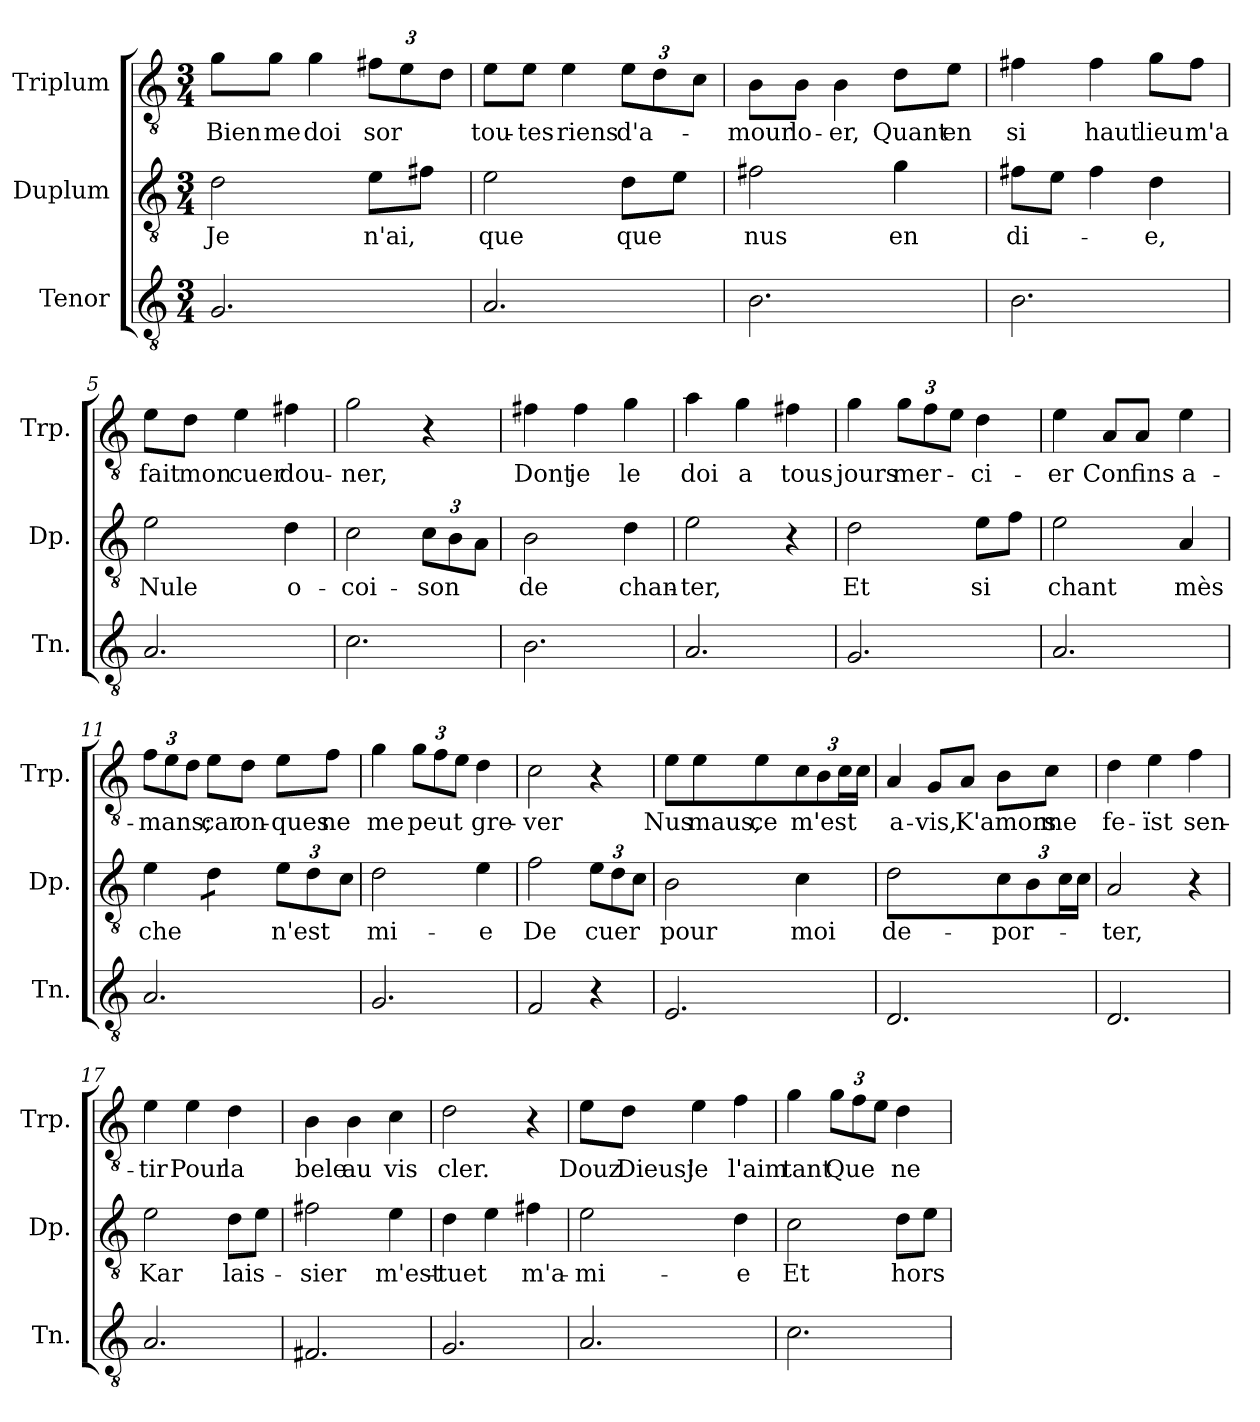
**kern	**kern	**text	**kern	**text
*part3	*part2	*part2	*part1	*part1
*staff3	*staff2	*staff2	*staff1	*staff1
*I"Tenor	*I"Duplum	*	*I"Triplum	*
*I'Tn.	*I'Dp.	*	*I'Trp.	*
*clefGv2	*clefGv2	*	*clefGv2	*
*k[]	*k[]	*	*k[]	*
*M3/4	*M3/4	*	*M3/4	*
=1	=1	=1	=1	=1
!	!	!LO:LY:b	!	!LO:LY:b
2.G/	2d\	Je	8g\L	Bien
!	!	!	!	!LO:LY:b
.	.	.	8g\J	me
!	!	!	!	!LO:LY:b
.	.	.	4g\	doi
!	!	!LO:LY:b	!	!
*	*	*	*Xbrackettup	*
!	!	!	!	!LO:LY:b
.	8e\L	n'ai,	12f#X\L	sor
.	.	.	12e\	.
.	8f#X\J	.	.	.
.	.	.	12d\J	.
=2	=2	=2	=2	=2
!	!	!LO:LY:b	!	!LO:LY:b
2.A/	2e\	que	8e\L	tou-
!	!	!	!	!LO:LY:b
.	.	.	8e\J	-tes
!	!	!	!	!LO:LY:b
.	.	.	4e\	riens
!	!	!LO:LY:b	!	!LO:LY:b
.	8d\L	que	12e\L	d'a-
.	.	.	12d\	.
.	8e\J	.	.	.
.	.	.	12c\J	.
=3	=3	=3	=3	=3
!	!	!LO:LY:b	!	!LO:LY:b
2.B\	2f#X\	nus	8B\L	-mour
!	!	!	!	!LO:LY:b
.	.	.	8B\J	lo-
!	!	!	!	!LO:LY:b
.	.	.	4B\	-er,
!	!	!LO:LY:b	!	!LO:LY:b
.	4g\	en	8d\L	Quant
!	!	!	!	!LO:LY:b
.	.	.	8e\J	en
=4	=4	=4	=4	=4
!	!	!LO:LY:b	!	!LO:LY:b
2.B\	8f#X\L	di-	4f#X\	si
.	8e\J	.	.	.
!	!	!	!	!LO:LY:b
.	4f#\	.	4f#\	haut
!	!	!LO:LY:b	!	!LO:LY:b
.	4d\	-e,	8g\L	lieu
!	!	!	!	!LO:LY:b
.	.	.	8f#\J	m'a
!!LO:LB:g=z
=5	=5	=5	=5	=5
!	!	!LO:LY:b	!	!LO:LY:b
2.A/	2e\	Nule	8e\L	fait
!	!	!	!	!LO:LY:b
.	.	.	8d\J	mon
!	!	!	!	!LO:LY:b
.	.	.	4e\	cuer
!	!	!LO:LY:b	!	!LO:LY:b
.	4d\	o-	4f#X\	dou-
=6	=6	=6	=6	=6
!	!	!LO:LY:b	!	!LO:LY:b
2.c\	2c\	-coi-	2g\	-ner,
*	*Xbrackettup	*	*	*
!	!	!LO:LY:b	!	!
.	12c\L	-son	4r	.
.	12B\	.	.	.
.	12A\J	.	.	.
=7	=7	=7	=7	=7
!	!	!LO:LY:b	!	!LO:LY:b
2.B\	2B\	de	4f#X\	Dont
!	!	!	!	!LO:LY:b
.	.	.	4f#\	je
!	!	!LO:LY:b	!	!LO:LY:b
.	4d\	chan-	4g\	le
=8	=8	=8	=8	=8
!	!	!LO:LY:b	!	!LO:LY:b
2.A/	2e\	-ter,	4a\	doi
!	!	!	!	!LO:LY:b
.	.	.	4g\	a
!	!	!	!	!LO:LY:b
.	4r	.	4f#i\	tous
=9	=9	=9	=9	=9
!	!	!LO:LY:b	!	!LO:LY:b
2.G/	2d\	Et	4g\	jours
!	!	!	!	!LO:LY:b
.	.	.	12g\L	mer-
.	.	.	12f\	.
.	.	.	12e\J	.
!	!	!LO:LY:b	!	!LO:LY:b
.	8e\L	si	4d\	-ci-
.	8f\J	.	.	.
=10	=10	=10	=10	=10
!	!	!LO:LY:b	!	!LO:LY:b
2.A/	2e\	chant	4e\	-er
!	!	!	!	!LO:LY:b
.	.	.	8A/L	Con
!	!	!	!	!LO:LY:b
.	.	.	8A/J	fins
!	!	!LO:LY:b	!	!LO:LY:b
.	4A/	mès	4e\	a-
!!LO:LB:g=z
=11	=11	=11	=11	=11
!	!	!LO:LY:b	!	!LO:LY:b
2.A/	4e\	che	12f\L	-mans;
.	.	.	12e\	.
.	.	.	12d\J	.
!	!	!	!	!LO:LY:b
*	*tremolo	*	*	*
.	8d\L	.	8e\L	car
!	!	!	!	!LO:LY:b
.	8d\J	.	8d\J	on-
*	*Xtremolo	*	*	*
!	!	!LO:LY:b	!	!LO:LY:b
.	12e\L	n'est	8e\L	-ques
.	12d\	.	.	.
!	!	!	!	!LO:LY:b
.	.	.	8f\J	ne
.	12c\J	.	.	.
=12	=12	=12	=12	=12
!	!	!LO:LY:b	!	!LO:LY:b
2.G/	2d\	mi-	4g\	me
!	!	!	!	!LO:LY:b
.	.	.	12g\L	peut
.	.	.	12f\	.
.	.	.	12e\J	.
!	!	!LO:LY:b	!	!LO:LY:b
.	4e\	-e	4d\	gre-
=13	=13	=13	=13	=13
!	!	!LO:LY:b	!	!LO:LY:b
2F/	2f\	De	2c\	-ver
!	!	!LO:LY:b	!	!
4r	12e\L	cuer	4r	.
.	12d\	.	.	.
.	12c\J	.	.	.
=14	=14	=14	=14	=14
!	!	!LO:LY:b	!	!LO:LY:b
2.E/	2B\	pour	8e\L	Nus
!	!	!	!	!LO:LY:b
.	.	.	8e\J	maus,
!	!	!	!	!LO:LY:b
.	.	.	4e\	ce
!	!	!LO:LY:b	!	!LO:LY:b
.	4c\	moi	12c\L	m'est
.	.	.	12B\	.
*	*	*	*tremolo	*
.	.	.	24c\	.
.	.	.	24c\JJ	.
*	*	*	*Xtremolo	*
=15	=15	=15	=15	=15
!	!	!LO:LY:b	!	!LO:LY:b
2.D/	2d\	de-	4A/	a-
!	!	!	!	!LO:LY:b
.	.	.	8G/L	-vis,
!	!	!	!	!LO:LY:b
.	.	.	8A/J	K'amors
!	!	!LO:LY:b	!	!
.	12c\L	-por-	8B\L	.
.	12B\	.	.	.
!	!	!	!	!LO:LY:b
.	.	.	8c\J	me
*	*tremolo	*	*	*
.	24c\	.	.	.
.	24c\JJ	.	.	.
*	*Xtremolo	*	*	*
!!LO:LB:g=z
=16	=16	=16	=16	=16
!	!	!LO:LY:b	!	!LO:LY:b
2.D/	2A/	-ter,	4d\	fe-
!	!	!	!	!LO:LY:b
.	.	.	4e\	-ïst
!	!	!	!	!LO:LY:b
.	4r	.	4f\	sen-
=17	=17	=17	=17	=17
!	!	!LO:LY:b	!	!LO:LY:b
2.A/	2e\	Kar	4e\	-tir
!	!	!	!	!LO:LY:b
.	.	.	4e\	Pour
!	!	!LO:LY:b	!	!LO:LY:b
.	8d\L	lais-	4d\	la
.	8e\J	.	.	.
=18	=18	=18	=18	=18
!	!	!LO:LY:b	!	!LO:LY:b
2.F#X/	2f#X\	-sier	4B\	bele
!	!	!	!	!LO:LY:b
.	.	.	4B\	au
!	!	!LO:LY:b	!	!LO:LY:b
.	4e\	m'est-	4c\	vis
=19	=19	=19	=19	=19
!	!	!LO:LY:b	!	!LO:LY:b
2.G/	4d\	-tuet	2d\	cler.
.	4e\	.	.	.
!	!	!LO:LY:b	!	!
.	4f#X\	m'a-	4r	.
=20	=20	=20	=20	=20
!	!	!LO:LY:b	!	!LO:LY:b
2.A/	2e\	-mi-	8e\L	Douz
!	!	!	!	!LO:LY:b
.	.	.	8d\J	Dieus!
!	!	!	!	!LO:LY:b
.	.	.	4e\	je
!	!	!LO:LY:b	!	!LO:LY:b
.	4d\	-e	4f\	l'aim
=21	=21	=21	=21	=21
!	!	!LO:LY:b	!	!LO:LY:b
2.c\	2c\	Et	4g\	tant
!	!	!	!	!LO:LY:b
.	.	.	12g\L	Que
.	.	.	12f\	.
.	.	.	12e\J	.
!	!	!LO:LY:b	!	!LO:LY:b
.	8d\L	hors	4d\	ne
.	8e\J	.	.	.
=	=	=	=	=
*-	*-	*-	*-	*-
